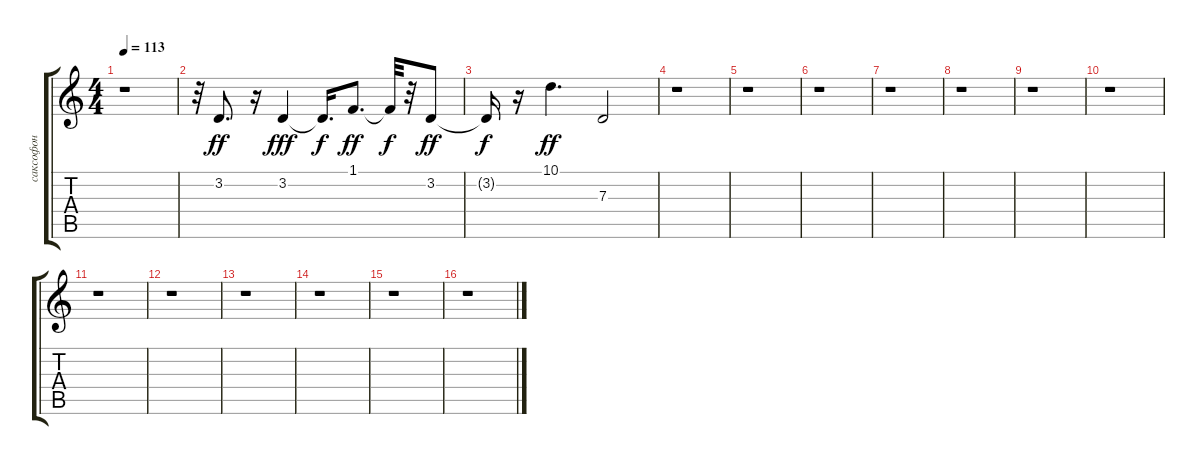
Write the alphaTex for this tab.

\track ("саксофон" "саксофон") {instrument sitar}
\staff {score tabs}
\tuning (E4 B3 G3 D3 A2 E2) {hide}
\ts (4 4)
\tempo 113
\clef g2
\ks c
r.1{dy f} |
r.32 3.2.8{d dy ff} r.16 3.2.4{dy fff} 3.2{t}.16{d dy f} 1.1.8{d dy ff} 1.1{t}.32{dy f} r.32 3.2.8{dy ff} |
3.2{t}.16{dy f} r.16 10.1.4{d dy ff} 7.3.2 |
r.1 |
r.1 |
r.1 |
r.1 |
r.1 |
r.1 |
r.1 |
r.1 |
r.1 |
r.1 |
r.1 |
r.1 |
r.1
